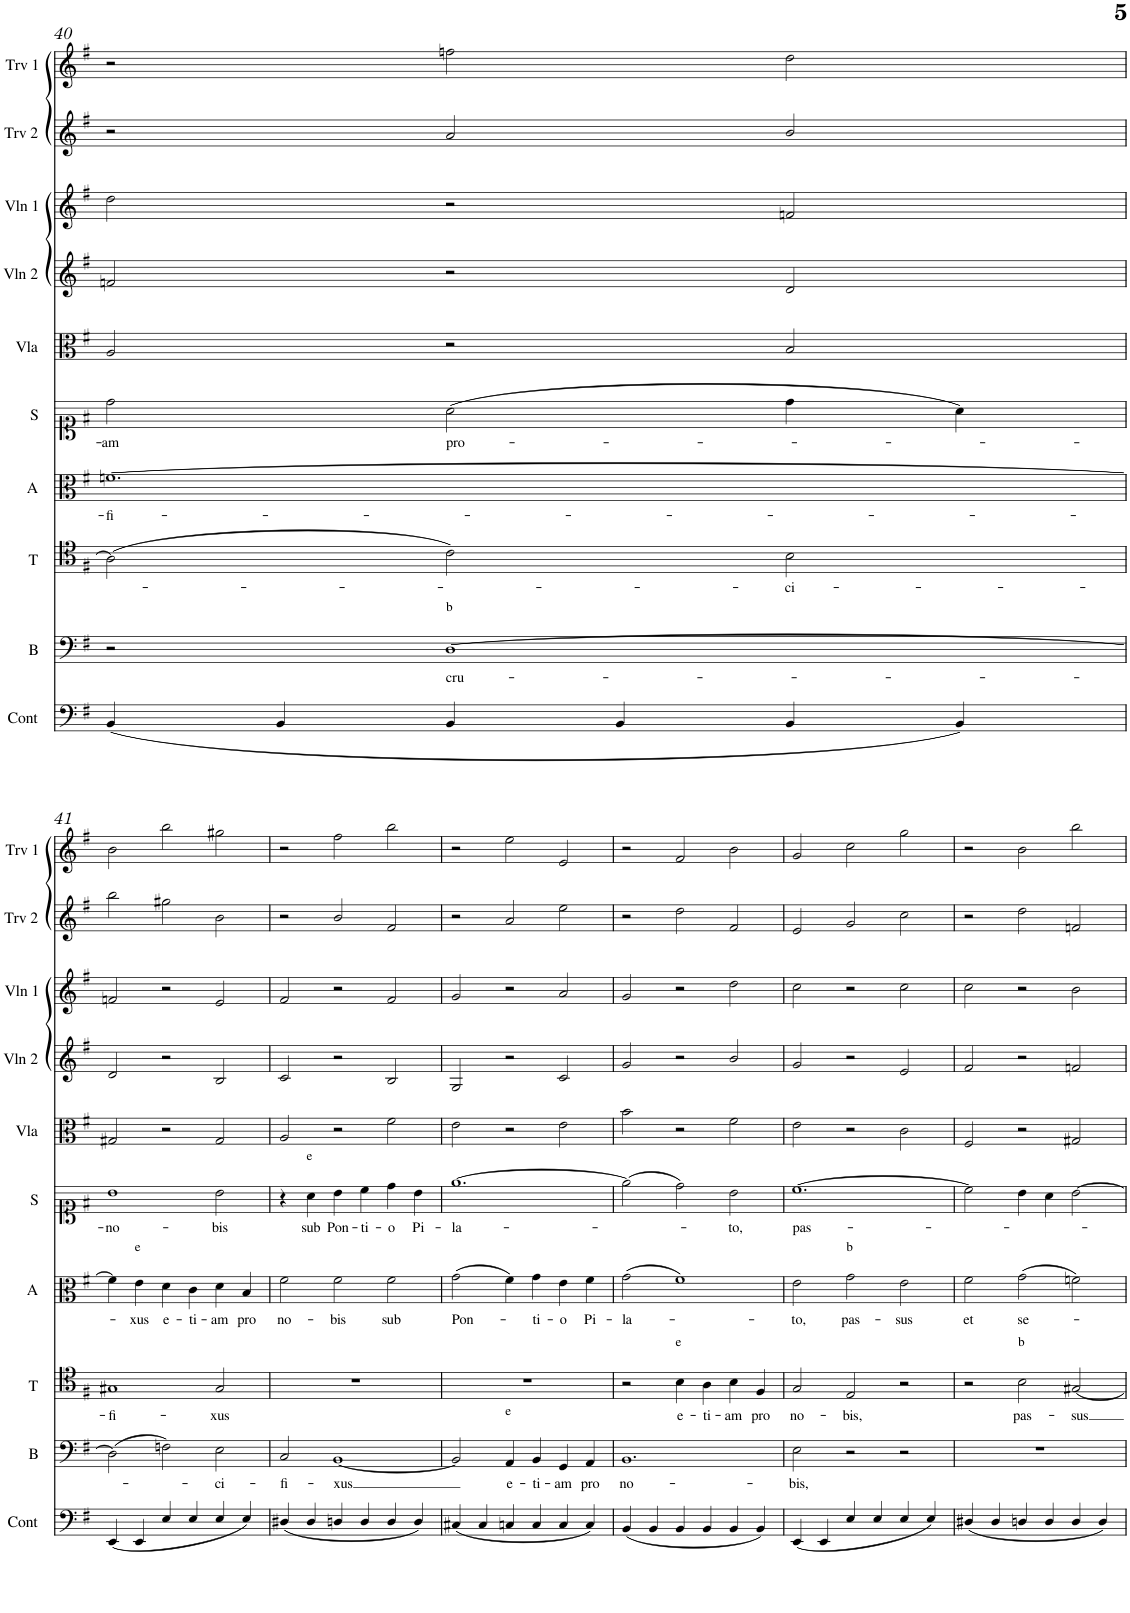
**kern	**kern	**text	**kern	**text	**kern	**text	**kern	**text	**kern	**kern	**kern	**kern	**kern
*part10	*part9	*part9	*part8	*part8	*part7	*part7	*part6	*part6	*part5	*part4	*part3	*part2	*part1
*staff10	*staff9	*staff9	*staff8	*staff8	*staff7	*staff7	*staff6	*staff6	*staff5	*staff4	*staff3	*staff2	*staff1
*I"Continuo	*I"Bass	*	*I"Tenor	*	*I"Alto	*	*I"Soprano	*	*I"Viola	*I"Violin 2	*I"Violin 1	*I"Traverso 2	*I"Traverso 1
*I'Cont	*I'B	*	*I'T	*	*I'A	*	*I'S	*	*I'Vla	*I'Vln 2	*I'Vln 1	*I'Trv 2	*I'Trv 1
!!LO:PB:g=z
*clefF4	*clefF4	*	*clefC4	*	*clefC3	*	*clefC1	*	*clefC3	*clefG2	*clefG2	*clefG2	*clefG2
*k[f#]	*k[f#]	*	*k[f#]	*	*k[f#]	*	*k[f#]	*	*k[f#]	*k[f#]	*k[f#]	*k[f#]	*k[f#]
*M3/2	*M3/2	*	*M3/2	*	*M3/2	*	*M3/2	*	*M3/2	*M3/2	*M3/2	*M3/2	*M3/2
=40	=40	=40	=40	=40	=40	=40	=40	=40	=40	=40	=40	=40	=40
!	!	!	!	!	!	!LO:LY:b	!	!LO:LY:b	!	!	!	!	!
(4BB/	2r	.	(2A\]	.	[1.fn	-fi-	2dd\	-am	2A/	2fn/	2dd\	2r	2r
4BB/	.	.	.	.	.	.	.	.	.	.	.	.	.
!	!LO:TX:a:t=b	!	!	!	!	!	!	!	!	!	!	!	!
!	!	!LO:LY:b	!	!	!	!	!	!LO:LY:b	!	!	!	!	!
4BB/	[1D	cru-	2c\)	.	.	.	(2a\	pro-	2r	2r	2r	2a/	2ffn\
4BB/	.	.	.	.	.	.	.	.	.	.	.	.	.
!	!	!	!	!LO:LY:b	!	!	!	!	!	!	!	!	!
4BB/	.	.	2B\	-ci-	.	.	4dd\	.	2B/	2d/	2fn/	2b/	2dd\
4BB/)	.	.	.	.	.	.	4a\)	.	.	.	.	.	.
!!LO:LB:g=z
=41	=41	=41	=41	=41	=41	=41	=41	=41	=41	=41	=41	=41	=41
!	!	!	!	!LO:LY:b	!	!	!	!LO:LY:b	!	!	!	!	!
(4EE/	(2D\]	.	1G#X	-fi-	4f\]	.	1b	-no-	2G#X/	2d/	2fn/	2bb\	2b\
!	!	!	!	!	!LO:TX:a:t=e	!	!	!	!	!	!	!	!
!	!	!	!	!	!	!LO:LY:b	!	!	!	!	!	!	!
4EE/	.	.	.	.	4e\	-xus	.	.	.	.	.	.	.
!	!	!	!	!	!	!LO:LY:b	!	!	!	!	!	!	!
4E/	2Fn\)	.	.	.	4d\	e-	.	.	2r	2r	2r	2gg#X\	2bb\
!	!	!	!	!	!	!LO:LY:b	!	!	!	!	!	!	!
4E/	.	.	.	.	4c\	-ti-	.	.	.	.	.	.	.
!	!	!LO:LY:b	!	!LO:LY:b	!	!LO:LY:b	!	!LO:LY:b	!	!	!	!	!
4E/	2E\	-ci-	2G#/	-xus	4d\	-am	2b\	-bis	2G#/	2B/	2e/	2b\	2gg#X\
!	!	!	!	!	!	!LO:LY:b	!	!	!	!	!	!	!
4E/)	.	.	.	.	4B/	pro	.	.	.	.	.	.	.
=42	=42	=42	=42	=42	=42	=42	=42	=42	=42	=42	=42	=42	=42
!	!	!LO:LY:b	!	!	!	!LO:LY:b	!	!	!	!	!	!	!
(4D#X/	2C/	-fi-	1.r	.	2f#\	no-	4r	.	2A/	2c/	2f#/	2r	2r
!	!	!	!	!	!	!	!LO:TX:a:t=e	!	!	!	!	!	!
!	!	!	!	!	!	!	!	!LO:LY:b	!	!	!	!	!
4D#/	.	.	.	.	.	.	4a\	sub	.	.	.	.	.
!	!	!LO:LY:b	!	!	!	!LO:LY:b	!	!LO:LY:b	!	!	!	!	!
4Dn/	[1BB	-xus	.	.	2f#\	-bis	4b\	Pon-	2r	2r	2r	2b/	2ff#\
!	!	!	!	!	!	!	!	!LO:LY:b	!	!	!	!	!
4D/	.	.	.	.	.	.	4cc\	-ti-	.	.	.	.	.
!	!	!	!	!	!	!LO:LY:b	!	!LO:LY:b	!	!	!	!	!
4D/	.	.	.	.	2f#\	sub	4dd\	-o	2f#\	2B/	2f#/	2f#/	2bb\
!	!	!	!	!	!	!	!	!LO:LY:b	!	!	!	!	!
4D/)	.	.	.	.	.	.	4b\	Pi-	.	.	.	.	.
=43	=43	=43	=43	=43	=43	=43	=43	=43	=43	=43	=43	=43	=43
!	!	!	!	!	!	!LO:LY:b	!	!LO:LY:b	!	!	!	!	!
(4C#X/	2BB/]	.	1.r	.	(2g\	Pon-	[1.ee	-la-	2e\	2G/	2g/	2r	2r
4C#/	.	.	.	.	.	.	.	.	.	.	.	.	.
!	!LO:TX:a:t=e	!	!	!	!	!	!	!	!	!	!	!	!
!	!	!LO:LY:b	!	!	!	!	!	!	!	!	!	!	!
4Cn/	4AA/	e-	.	.	4f#\)	.	.	.	2r	2r	2r	2a/	2ee\
!	!	!LO:LY:b	!	!	!	!LO:LY:b	!	!	!	!	!	!	!
4C/	4BB/	-ti-	.	.	4g\	-ti-	.	.	.	.	.	.	.
!	!	!LO:LY:b	!	!	!	!LO:LY:b	!	!	!	!	!	!	!
4C/	4GG/	-am	.	.	4e\	-o	.	.	2e\	2c/	2a/	2ee\	2e/
!	!	!LO:LY:b	!	!	!	!LO:LY:b	!	!	!	!	!	!	!
4C/)	4AA/	pro	.	.	4f#\	Pi-	.	.	.	.	.	.	.
=44	=44	=44	=44	=44	=44	=44	=44	=44	=44	=44	=44	=44	=44
!	!	!LO:LY:b	!	!	!	!LO:LY:b	!	!	!	!	!	!	!
(4BB/	1.BB	no-	2r	.	(2g\	-la-	(2ee\]	.	2b\	2g/	2g/	2r	2r
4BB/	.	.	.	.	.	.	.	.	.	.	.	.	.
!	!	!	!LO:TX:a:t=e	!	!	!	!	!	!	!	!	!	!
!	!	!	!	!LO:LY:b	!	!	!	!	!	!	!	!	!
4BB/	.	.	4B\	e-	1f#)	.	2dd\)	.	2r	2r	2r	2dd\	2f#/
!	!	!	!	!LO:LY:b	!	!	!	!	!	!	!	!	!
4BB/	.	.	4A\	-ti-	.	.	.	.	.	.	.	.	.
!	!	!	!	!LO:LY:b	!	!	!	!LO:LY:b	!	!	!	!	!
4BB/	.	.	4B\	-am	.	.	2b\	-to,	2f#\	2b/	2dd\	2f#/	2b\
!	!	!	!	!LO:LY:b	!	!	!	!	!	!	!	!	!
4BB/)	.	.	4F#/	pro	.	.	.	.	.	.	.	.	.
=45	=45	=45	=45	=45	=45	=45	=45	=45	=45	=45	=45	=45	=45
!	!	!LO:LY:b	!	!LO:LY:b	!	!LO:LY:b	!	!LO:LY:b	!	!	!	!	!
(4EE/	2E\	-bis,	2G/	no-	2e\	-to,	[1.cc	pas-	2e\	2g/	2cc\	2e/	2g/
4EE/	.	.	.	.	.	.	.	.	.	.	.	.	.
!	!	!	!	!	!LO:TX:a:t=b	!	!	!	!	!	!	!	!
!	!	!	!	!LO:LY:b	!	!LO:LY:b	!	!	!	!	!	!	!
4E/	2r	.	2E/	-bis,	2g\	pas-	.	.	2r	2r	2r	2g/	2cc\
4E/	.	.	.	.	.	.	.	.	.	.	.	.	.
!	!	!	!	!	!	!LO:LY:b	!	!	!	!	!	!	!
4E/	2r	.	2r	.	2e\	-sus	.	.	2c\	2e/	2cc\	2cc\	2gg\
4E/)	.	.	.	.	.	.	.	.	.	.	.	.	.
=46	=46	=46	=46	=46	=46	=46	=46	=46	=46	=46	=46	=46	=46
!	!	!	!	!	!	!LO:LY:b	!	!	!	!	!	!	!
(4D#X/	1.r	.	2r	.	2f#\	et	2cc\]	.	2F#/	2f#/	2cc\	2r	2r
4D#/	.	.	.	.	.	.	.	.	.	.	.	.	.
!	!	!	!LO:TX:a:t=b	!	!	!	!	!	!	!	!	!	!
!	!	!	!	!LO:LY:b	!	!LO:LY:b	!	!	!	!	!	!	!
4Dn/	.	.	2B\	pas-	(2g\	se-	4b\	.	2r	2r	2r	2dd\	2b\
4D/	.	.	.	.	.	.	4a\	.	.	.	.	.	.
!	!	!	!	!LO:LY:b	!	!	!	!	!	!	!	!	!
4D/	.	.	[2G#X/	-sus	2fn\)	.	[2b\	.	2G#X/	2fn/	2b\	2fn/	2bb\
4D/)	.	.	.	.	.	.	.	.	.	.	.	.	.
=	=	=	=	=	=	=	=	=	=	=	=	=	=
*-	*-	*-	*-	*-	*-	*-	*-	*-	*-	*-	*-	*-	*-
